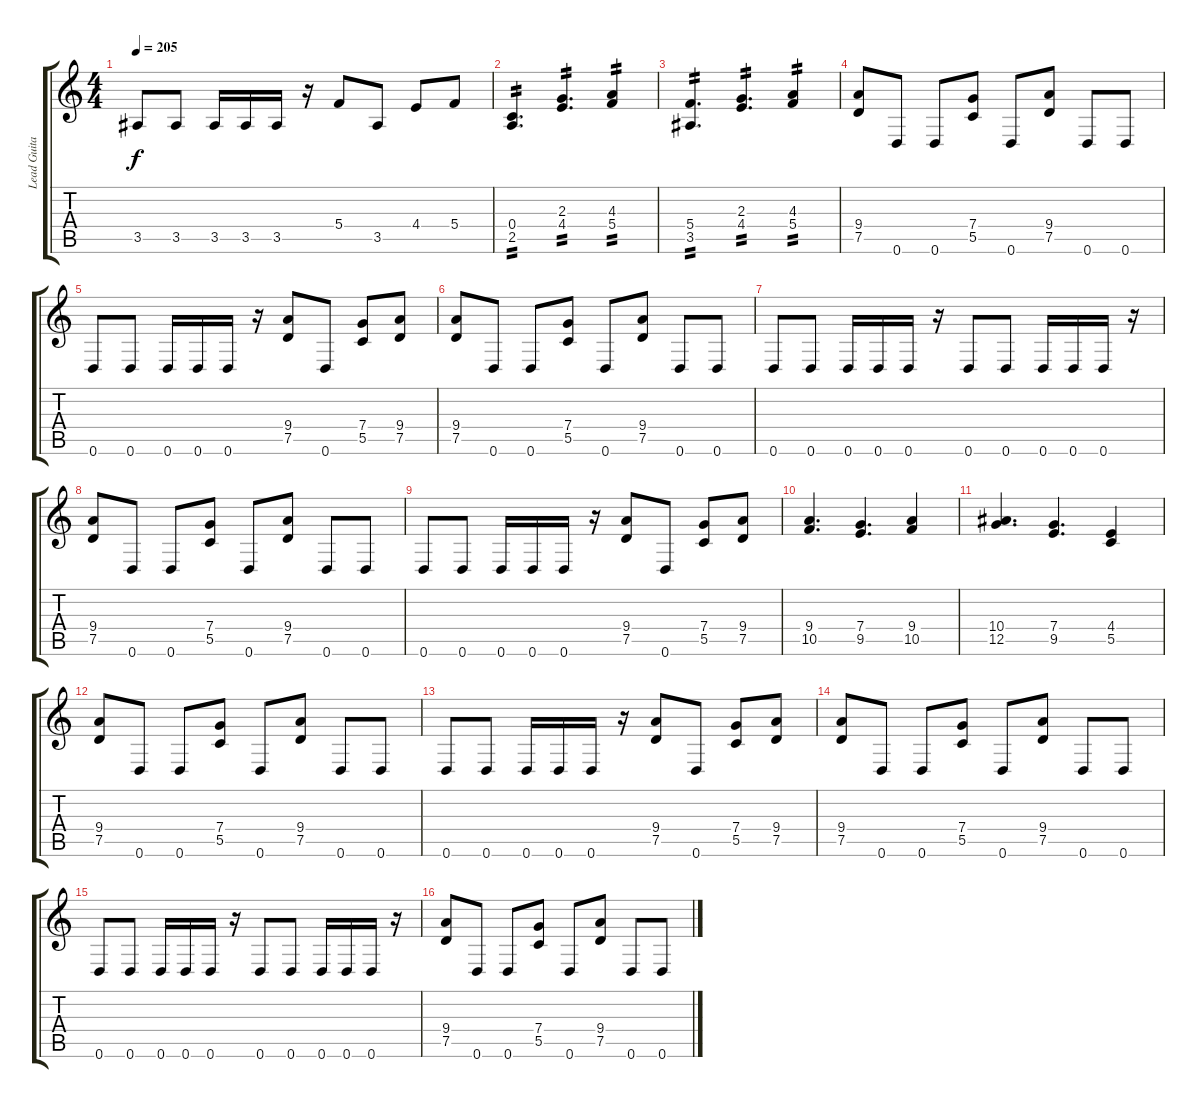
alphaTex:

\track ("Lead Guitar" "Lead Guita") {instrument distortionguitar}
\staff {score tabs}
\tuning (D4 A3 F3 C3 G2 D2) {hide}
\ts (4 4)
\tempo 205
\clef g2
\ks c
3.5.8{dy f} 3.5.8 3.5.16 3.5.16 3.5.16 r.16 5.4.8 3.5.8 4.4.8 5.4.8 |
(0.4 2.5).4{d tp 2} (2.3 4.4).4{d tp 2} (4.3 5.4).4{tp 2} |
(5.4 3.5).4{d tp 2} (2.3 4.4).4{d tp 2} (4.3 5.4).4{tp 2} |
(9.4 7.5).8 0.6.8 0.6.8 (7.4 5.5).8 0.6.8 (9.4 7.5).8 0.6.8 0.6.8 |
0.6.8 0.6.8 0.6.16 0.6.16 0.6.16 r.16 (9.4 7.5).8 0.6.8 (7.4 5.5).8 (9.4 7.5).8 |
(9.4 7.5).8 0.6.8 0.6.8 (7.4 5.5).8 0.6.8 (9.4 7.5).8 0.6.8 0.6.8 |
0.6.8 0.6.8 0.6.16 0.6.16 0.6.16 r.16 0.6.8 0.6.8 0.6.16 0.6.16 0.6.16 r.16 |
(9.4 7.5).8 0.6.8 0.6.8 (7.4 5.5).8 0.6.8 (9.4 7.5).8 0.6.8 0.6.8 |
0.6.8 0.6.8 0.6.16 0.6.16 0.6.16 r.16 (9.4 7.5).8 0.6.8 (7.4 5.5).8 (9.4 7.5).8 |
(9.4 10.5).4{d} (7.4 9.5).4{d} (9.4 10.5).4 |
(10.4 12.5).4{d} (7.4 9.5).4{d} (4.4 5.5).4 |
(9.4 7.5).8 0.6.8 0.6.8 (7.4 5.5).8 0.6.8 (9.4 7.5).8 0.6.8 0.6.8 |
0.6.8 0.6.8 0.6.16 0.6.16 0.6.16 r.16 (9.4 7.5).8 0.6.8 (7.4 5.5).8 (9.4 7.5).8 |
(9.4 7.5).8 0.6.8 0.6.8 (7.4 5.5).8 0.6.8 (9.4 7.5).8 0.6.8 0.6.8 |
0.6.8 0.6.8 0.6.16 0.6.16 0.6.16 r.16 0.6.8 0.6.8 0.6.16 0.6.16 0.6.16 r.16 |
(9.4 7.5).8 0.6.8 0.6.8 (7.4 5.5).8 0.6.8 (9.4 7.5).8 0.6.8 0.6.8
